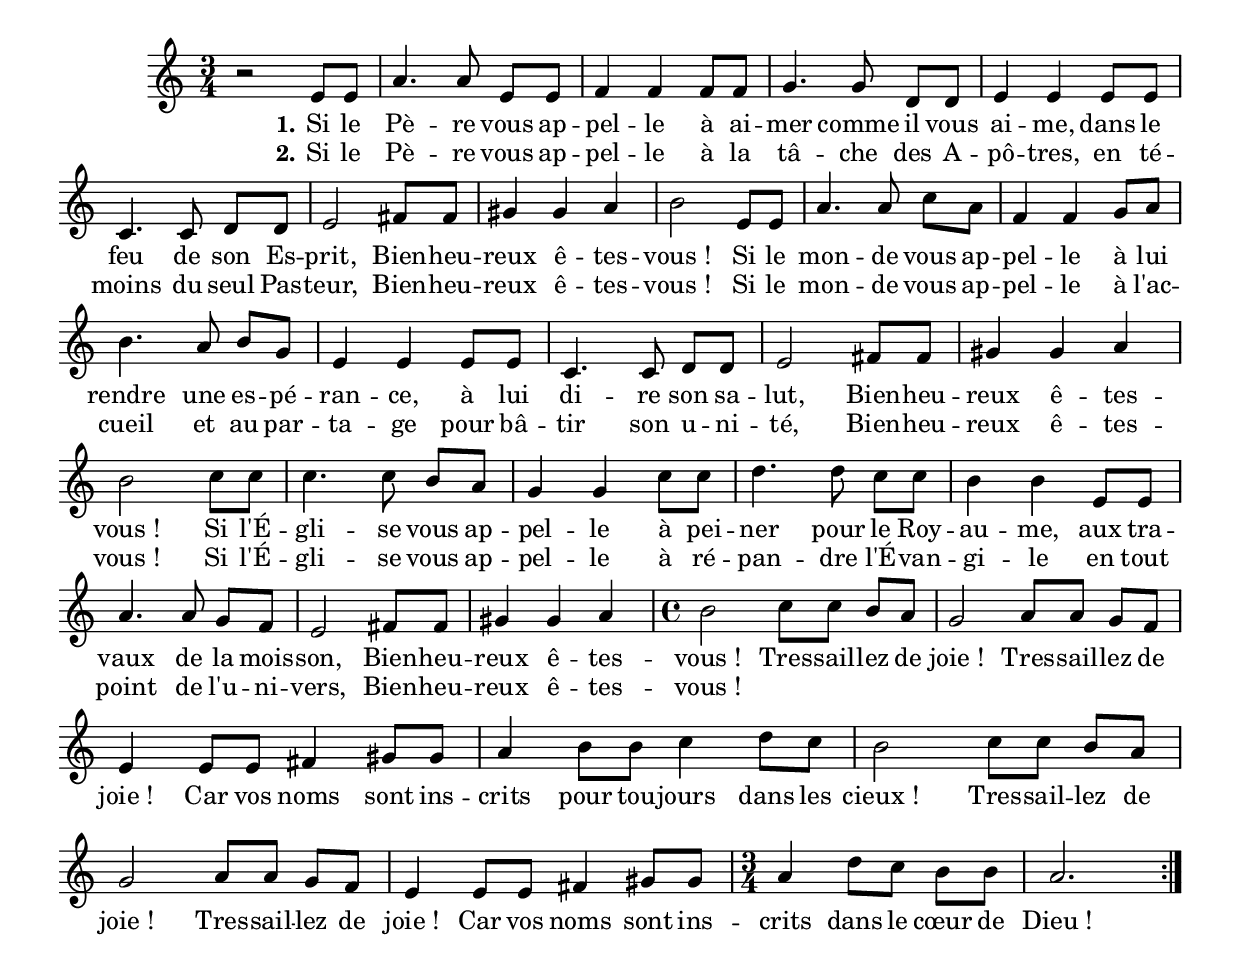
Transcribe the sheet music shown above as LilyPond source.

melody = {
  \key c \major
  \time 3/4
  \relative c' \repeat volta 2 {
    r2 e8 e |
    a4. a8 e[ e]
    f4 f f8 f
    g4. g8 d[ d]
    e4 e4 e8 e
    c4. c8 d[ d]
    e2 fis8 fis
    gis4 gis a
    b2 e,8 e
    a4. a8 c[ a]
    f4 f g8 a
    b4. a8 b[ g]
    e4 e e8[ e]
    c4. c8 d[ d]
    e2 fis8 fis
    gis4 gis a
    b2 c8 c
    c4. c8 b[ a]
    g4 g c8[ c]
    d4. d8 c[ c]
    b4 b e,8[ e]
    a4. a8 g[ f]
    e2 fis8[ fis]
    gis4 gis a

    \time 4/4
    b2 c8[ c] b[ a]
    g2 a8[ a] g[ f]
    e4 e8[ e] fis4 gis8[ gis]
    a4 b8[ b] c4 d8[ c]
    b2 c8[ c] b[ a]
    g2 a8[ a] g[ f]
    e4 e8[ e] fis4 gis8[ gis]

    \time 3/4
    a4 d8[ c] b[ b]
    a2.

  }
}

lyr = \lyricmode {
  << {
    \set stanza = #"1."
    \set associatedVoice = "melody"
    Si le Pè -- re vous ap -- |
    pel -- le à ai -- |
    mer comme il vous |
    ai -- me, dans le |
    feu de son Es -- |
    prit,

    Bien -- heu -- |
    reux ê -- tes -- |
    vous !

    Si le |
    mon -- de vous ap -- |
    pel -- le à lui |
    rendre une es -- pé -- |
    ran -- ce, à lui |
    di -- re son sa -- |
    lut,

    Bien -- heu -- |
    reux ê -- tes -- |
    vous !

    Si l'É -- |
    gli -- se vous ap -- |
    pel -- le à pei -- |
    ner pour le Roy -- |
    au -- me, aux tra -- |
    vaux de la mois -- |
    son,

    Bien -- heu -- |
    reux ê -- tes -- |
    vous !
  } \new Lyrics {
    \set associatedVoice = "melody"
    \set stanza = #"2."
    Si le
    Pè -- re vous ap --
    pel -- le à la
    tâ -- che des A --
    pô -- tres, en té --
    moins du seul Pas --
    teur,

    Bien -- heu -- |
    reux ê -- tes -- |
    vous !

    Si le
    mon -- de vous ap --
    pel -- le à l'ac --
    cueil et au par --
    ta -- ge pour bâ --
    tir son u -- ni -- té,

    Bien -- heu -- |
    reux ê -- tes -- |
    vous !

    Si l'É --
    gli -- se vous ap --
    pel -- le à ré --
    pan -- dre l'É -- van --
    gi -- le en tout
    point de l'u -- ni -- vers,

    Bien -- heu -- |
    reux ê -- tes -- |
    vous !
  } >>

    Tres -- sail -- lez de |
    joie ! Tres -- sail -- lez de |
    joie ! Car vos noms sont ins -- |
    crits pour tou -- jours dans les |
    cieux ! Tres -- sail -- lez de |
    joie ! Tres -- sail -- lez de |
    joie ! Car vos noms sont ins -- |
    crits dans le cœur de |
    Dieu !
}

\score{
  <<
    \new Voice = "melody" { \melody }
    \new Lyrics \lyricsto "melody" { \lyr }
  >>
  \layout {
      \context {
          \Score
              \remove "Bar_number_engraver"
      }
      \context {
        \Lyrics
  \override VerticalAxisGroup #'nonstaff-nonstaff-spacing
    #'minimum-space = #20
      }
  }
  \midi {}
}
